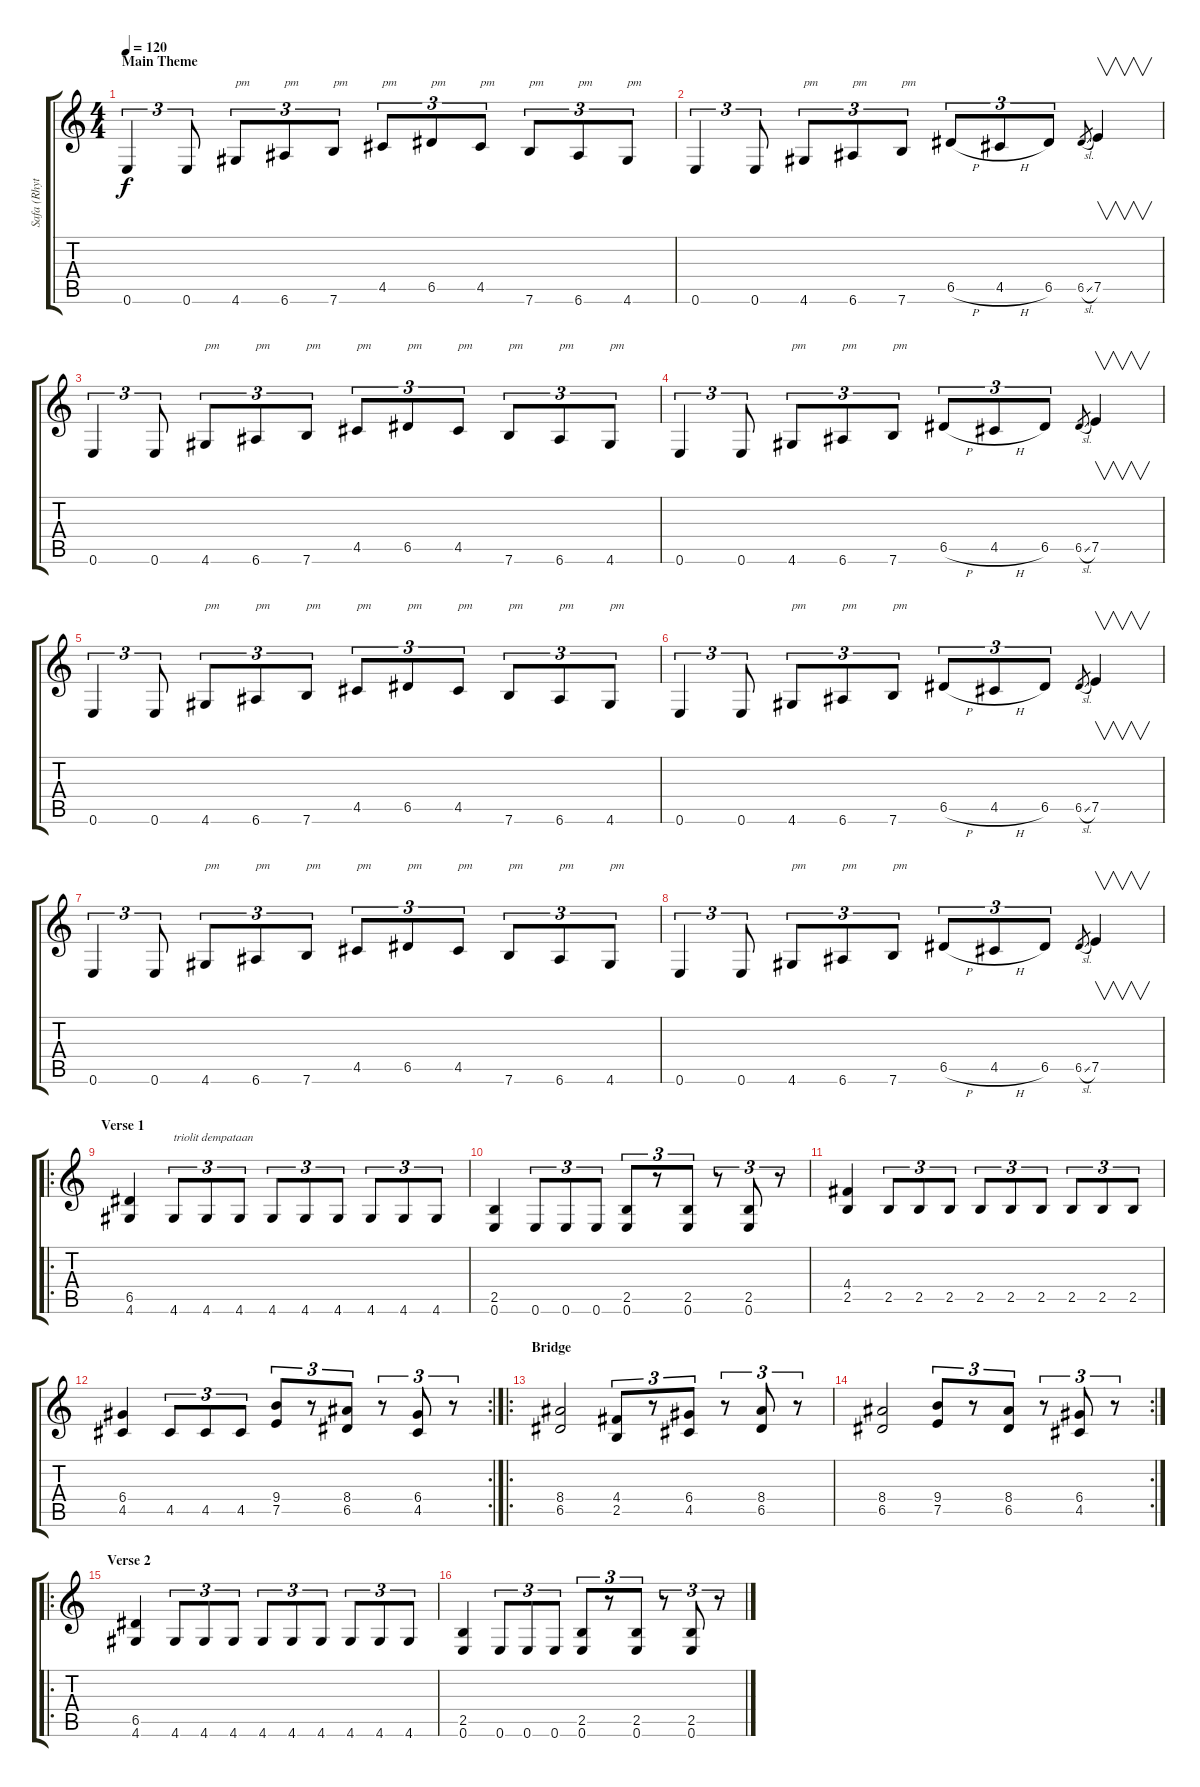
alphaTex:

\track ("Safa (Rhythm)" "Safa (Rhyt") {instrument distortionguitar}
\staff {score tabs}
\tuning (E4 B3 G3 D3 A2 E2) {hide}
\ts (4 4)
\section ("" "Main Theme")
\tempo 120
\clef g2
\ks c
0.6.4{tu (3 2) dy f instrument distortionguitar} 0.6.8{tu (3 2)} 4.6.8{tu (3 2) txt "pm"} 6.6.8{tu (3 2) txt "pm"} 7.6.8{tu (3 2) txt "pm"} 4.5.8{tu (3 2) txt "pm"} 6.5.8{tu (3 2) txt "pm"} 4.5.8{tu (3 2) txt "pm"} 7.6.8{tu (3 2) txt "pm"} 6.6.8{tu (3 2) txt "pm"} 4.6.8{tu (3 2) txt "pm"} |
0.6.4{tu (3 2)} 0.6.8{tu (3 2)} 4.6.8{tu (3 2) txt "pm"} 6.6.8{tu (3 2) txt "pm"} 7.6.8{tu (3 2) txt "pm"} 6.5{h}.8{tu (3 2)} 4.5{h}.8{tu (3 2)} 6.5.8{tu (3 2)} 6.5{sl}.8{gr} 7.5.4{v} |
0.6.4{tu (3 2)} 0.6.8{tu (3 2)} 4.6.8{tu (3 2) txt "pm"} 6.6.8{tu (3 2) txt "pm"} 7.6.8{tu (3 2) txt "pm"} 4.5.8{tu (3 2) txt "pm"} 6.5.8{tu (3 2) txt "pm"} 4.5.8{tu (3 2) txt "pm"} 7.6.8{tu (3 2) txt "pm"} 6.6.8{tu (3 2) txt "pm"} 4.6.8{tu (3 2) txt "pm"} |
0.6.4{tu (3 2)} 0.6.8{tu (3 2)} 4.6.8{tu (3 2) txt "pm"} 6.6.8{tu (3 2) txt "pm"} 7.6.8{tu (3 2) txt "pm"} 6.5{h}.8{tu (3 2)} 4.5{h}.8{tu (3 2)} 6.5.8{tu (3 2)} 6.5{sl}.8{gr} 7.5.4{v} |
0.6.4{tu (3 2)} 0.6.8{tu (3 2)} 4.6.8{tu (3 2) txt "pm"} 6.6.8{tu (3 2) txt "pm"} 7.6.8{tu (3 2) txt "pm"} 4.5.8{tu (3 2) txt "pm"} 6.5.8{tu (3 2) txt "pm"} 4.5.8{tu (3 2) txt "pm"} 7.6.8{tu (3 2) txt "pm"} 6.6.8{tu (3 2) txt "pm"} 4.6.8{tu (3 2) txt "pm"} |
0.6.4{tu (3 2)} 0.6.8{tu (3 2)} 4.6.8{tu (3 2) txt "pm"} 6.6.8{tu (3 2) txt "pm"} 7.6.8{tu (3 2) txt "pm"} 6.5{h}.8{tu (3 2)} 4.5{h}.8{tu (3 2)} 6.5.8{tu (3 2)} 6.5{sl}.8{gr} 7.5.4{v} |
0.6.4{tu (3 2)} 0.6.8{tu (3 2)} 4.6.8{tu (3 2) txt "pm"} 6.6.8{tu (3 2) txt "pm"} 7.6.8{tu (3 2) txt "pm"} 4.5.8{tu (3 2) txt "pm"} 6.5.8{tu (3 2) txt "pm"} 4.5.8{tu (3 2) txt "pm"} 7.6.8{tu (3 2) txt "pm"} 6.6.8{tu (3 2) txt "pm"} 4.6.8{tu (3 2) txt "pm"} |
0.6.4{tu (3 2)} 0.6.8{tu (3 2)} 4.6.8{tu (3 2) txt "pm"} 6.6.8{tu (3 2) txt "pm"} 7.6.8{tu (3 2) txt "pm"} 6.5{h}.8{tu (3 2)} 4.5{h}.8{tu (3 2)} 6.5.8{tu (3 2)} 6.5{sl}.8{gr} 7.5.4{v} |
\ro
\section ("" "Verse 1")
(6.5 4.6).4 4.6.8{tu (3 2) txt "triolit dempataan"} 4.6.8{tu (3 2)} 4.6.8{tu (3 2)} 4.6.8{tu (3 2)} 4.6.8{tu (3 2)} 4.6.8{tu (3 2)} 4.6.8{tu (3 2)} 4.6.8{tu (3 2)} 4.6.8{tu (3 2)} |
(2.5 0.6).4 0.6.8{tu (3 2)} 0.6.8{tu (3 2)} 0.6.8{tu (3 2)} (2.5 0.6).8{tu (3 2)} r.8{tu (3 2)} (2.5 0.6).8{tu (3 2)} r.8{tu (3 2)} (2.5 0.6).8{tu (3 2)} r.8{tu (3 2)} |
(4.4 2.5).4 2.5.8{tu (3 2)} 2.5.8{tu (3 2)} 2.5.8{tu (3 2)} 2.5.8{tu (3 2)} 2.5.8{tu (3 2)} 2.5.8{tu (3 2)} 2.5.8{tu (3 2)} 2.5.8{tu (3 2)} 2.5.8{tu (3 2)} |
\rc 2
(6.4 4.5).4 4.5.8{tu (3 2)} 4.5.8{tu (3 2)} 4.5.8{tu (3 2)} (9.4 7.5).8{tu (3 2)} r.8{tu (3 2)} (8.4 6.5).8{tu (3 2)} r.8{tu (3 2)} (6.4 4.5).8{tu (3 2)} r.8{tu (3 2)} |
\ro
\section ("" "Bridge")
(8.4 6.5).2 (4.4 2.5).8{tu (3 2)} r.8{tu (3 2)} (6.4 4.5).8{tu (3 2)} r.8{tu (3 2)} (8.4 6.5).8{tu (3 2)} r.8{tu (3 2)} |
\rc 2
(8.4 6.5).2 (9.4 7.5).8{tu (3 2)} r.8{tu (3 2)} (8.4 6.5).8{tu (3 2)} r.8{tu (3 2)} (6.4 4.5).8{tu (3 2)} r.8{tu (3 2)} |
\ro
\section ("" "Verse 2")
(6.5 4.6).4 4.6.8{tu (3 2)} 4.6.8{tu (3 2)} 4.6.8{tu (3 2)} 4.6.8{tu (3 2)} 4.6.8{tu (3 2)} 4.6.8{tu (3 2)} 4.6.8{tu (3 2)} 4.6.8{tu (3 2)} 4.6.8{tu (3 2)} |
(2.5 0.6).4 0.6.8{tu (3 2)} 0.6.8{tu (3 2)} 0.6.8{tu (3 2)} (2.5 0.6).8{tu (3 2)} r.8{tu (3 2)} (2.5 0.6).8{tu (3 2)} r.8{tu (3 2)} (2.5 0.6).8{tu (3 2)} r.8{tu (3 2)}
